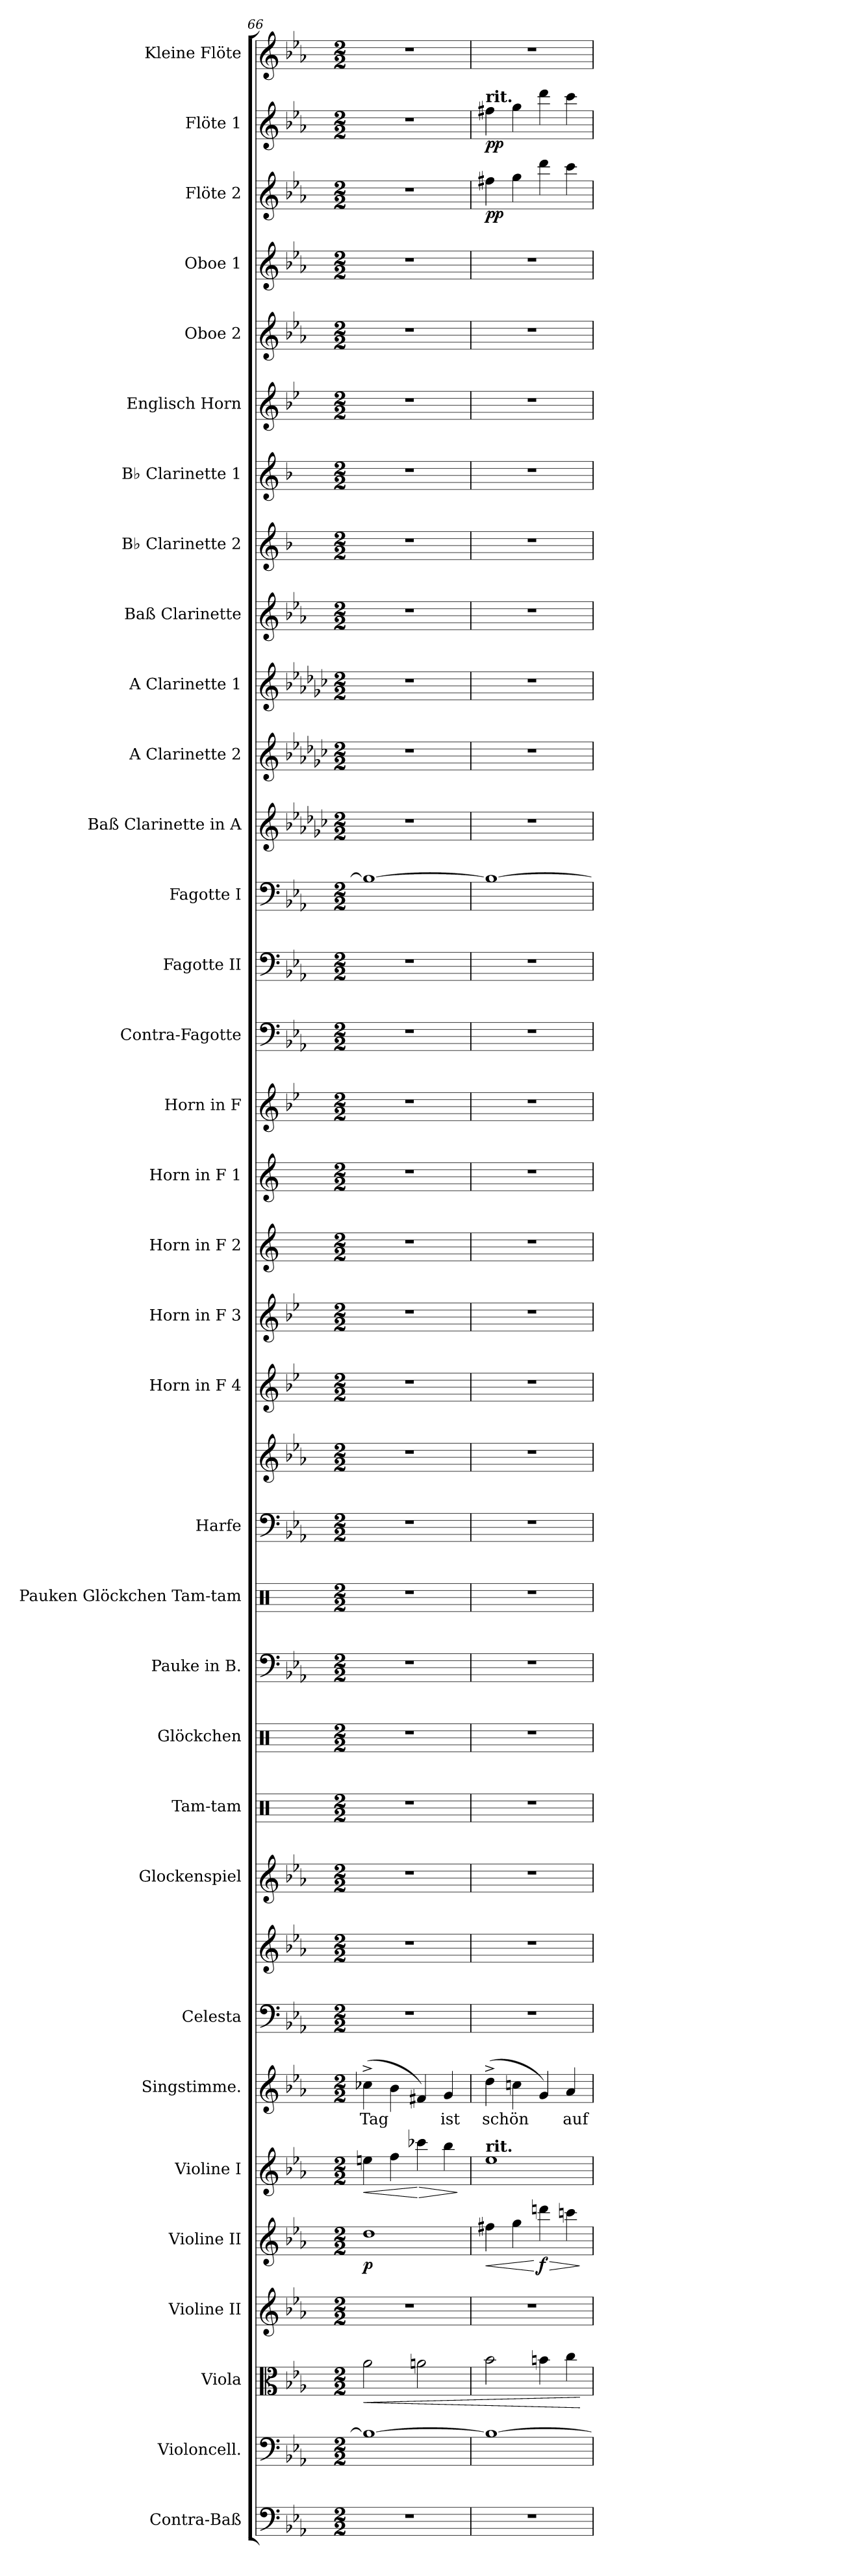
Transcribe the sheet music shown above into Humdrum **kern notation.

**kern	**kern	**kern	**dynam	**kern	**kern	**dynam	**kern	**dynam	**kern	**text	**kern	**kern	**kern	**kern	**kern	**kern	**kern	**kern	**kern	**kern	**kern	**kern	**kern	**kern	**kern	**kern	**kern	**kern	**kern	**kern	**kern	**kern	**kern	**kern	**kern	**kern	**kern	**dynam	**kern	**dynam	**kern
*part34	*part33	*part32	*part32	*part31	*part30	*part30	*part29	*part29	*part28	*part28	*part27	*part27	*part26	*part25	*part24	*part23	*part22	*part21	*part21	*part20	*part19	*part18	*part17	*part16	*part15	*part14	*part13	*part12	*part11	*part10	*part9	*part8	*part7	*part6	*part5	*part4	*part3	*part3	*part2	*part2	*part1
*staff36	*staff35	*staff34	*staff34	*staff33	*staff32	*staff32	*staff31	*staff31	*staff30	*staff30	*staff29	*staff28	*staff27	*staff26	*staff25	*staff24	*staff23	*staff22	*staff21	*staff20	*staff19	*staff18	*staff17	*staff16	*staff15	*staff14	*staff13	*staff12	*staff11	*staff10	*staff9	*staff8	*staff7	*staff6	*staff5	*staff4	*staff3	*staff3	*staff2	*staff2	*staff1
*I"Contra-Baß	*I"Violoncell.	*I"Viola	*	*I"Violine II	*I"Violine II	*	*I"Violine I	*	*I"Singstimme.	*	*I"Celesta	*	*I"Glockenspiel	*I"Tam-tam	*I"Glöckchen	*I"Pauke in B.	*I"Pauken Glöckchen Tam-tam	*I"Harfe	*	*I"Horn in F 4	*I"Horn in F 3	*I"Horn in F 2	*I"Horn in F 1	*I"Horn in F	*I"Contra-Fagotte	*I"Fagotte II	*I"Fagotte I	*I"Baß Clarinette in A	*I"A Clarinette 2	*I"A Clarinette 1	*I"Baß Clarinette	*I"B♭ Clarinette 2	*I"B♭ Clarinette 1	*I"Englisch Horn	*I"Oboe 2	*I"Oboe 1	*I"Flöte 2	*	*I"Flöte 1	*	*I"Kleine Flöte
*I'C.-B.	*I'Vc.	*I'Vla.	*	*I'Vln. II	*I'Vln. II	*	*I'Vln. I	*	*I'Sgst.	*	*I'Cel.	*	*I'Glk.	*I'Tam-tam	*I'Gl.	*I'Pauke	*I'Tam-tam	*I'Hfe.	*	*I'Hn. 4	*I'Hn. 3	*I'Hn. 2	*I'Hn. 1	*	*I'C.-Fg.	*I'Fg. II	*I'Fg. I	*	*I'A Cl. 2	*I'A Cl. 1	*I'B. Cl.	*I'B♭ Cl. 2	*I'B♭ Cl. 1	*I'E. H.	*I'Ob. 2	*I'Ob. 1	*I'Fl. 2	*	*I'Fl. 1	*	*I'Kl. Fl.
*clefF4	*clefF4	*clefC3	*	*clefG2	*clefG2	*	*clefG2	*	*clefG2	*	*clefF4	*clefG2	*clefG2	*clefX	*clefX	*clefF4	*clefX	*clefF4	*clefG2	*clefG2	*clefG2	*clefG2	*clefG2	*clefG2	*clefF4	*clefF4	*clefF4	*clefG2	*clefG2	*clefG2	*clefG2	*clefG2	*clefG2	*clefG2	*clefG2	*clefG2	*clefG2	*	*clefG2	*	*clefG2
*ITrd7c12	*	*	*	*	*	*	*	*	*	*	*ITrd-7c-12	*ITrd-7c-12	*ITrd-14c-24	*	*	*	*	*	*	*ITrd4c7	*ITrd4c7	*ITrd4c7	*ITrd4c7	*ITrd4c7	*ITrd7c12	*	*	*ITrd2c3	*ITrd2c3	*ITrd2c3	*ITrd8c14	*ITrd1c2	*ITrd1c2	*ITrd4c7	*	*	*	*	*	*	*ITrd-7c-12
*k[b-e-a-]	*k[b-e-a-]	*k[b-e-a-]	*	*k[b-e-a-]	*k[b-e-a-]	*	*k[b-e-a-]	*	*k[b-e-a-]	*	*k[b-e-a-]	*k[b-e-a-]	*k[b-e-a-]	*k[]	*k[]	*k[b-e-a-]	*k[]	*k[b-e-a-]	*k[b-e-a-]	*k[b-e-a-]	*k[b-e-a-]	*k[b-]	*k[b-]	*k[b-e-a-]	*k[b-e-a-]	*k[b-e-a-]	*k[b-e-a-]	*k[b-e-a-]	*k[b-e-a-]	*k[b-e-a-]	*k[b-e-a-]	*k[b-e-a-]	*k[b-e-a-]	*k[b-e-a-]	*k[b-e-a-]	*k[b-e-a-]	*k[b-e-a-]	*	*k[b-e-a-]	*	*k[b-e-a-]
*M2/2	*M2/2	*M2/2	*	*M2/2	*M2/2	*	*M2/2	*	*M2/2	*	*M2/2	*M2/2	*M2/2	*M2/2	*M2/2	*M2/2	*M2/2	*M2/2	*M2/2	*M2/2	*M2/2	*M2/2	*M2/2	*M2/2	*M2/2	*M2/2	*M2/2	*M2/2	*M2/2	*M2/2	*M2/2	*M2/2	*M2/2	*M2/2	*M2/2	*M2/2	*M2/2	*	*M2/2	*	*M2/2
=66	=66	=66	=66	=66	=66	=66	=66	=66	=66	=66	=66	=66	=66	=66	=66	=66	=66	=66	=66	=66	=66	=66	=66	=66	=66	=66	=66	=66	=66	=66	=66	=66	=66	=66	=66	=66	=66	=66	=66	=66	=66
!	!	!	!LO:HP:b	!	!	!LO:DY:b	!	!LO:HP:b	!	!LO:LY:b	!	!	!	!	!	!	!	!	!	!	!	!	!	!	!	!	!	!	!	!	!	!	!	!	!	!	!	!	!	!	!
1r	1B-_	2a-\	<	1r	1dd	p	4een\	<	(4cc-X^\	Tag	1r	1r	1r	1r	1r	1r	1r	1r	1r	1r	1r	1r	1r	1r	1r	1r	1B-_	1r	1r	1r	1r	1r	1r	1r	1r	1r	1r	.	1r	.	1r
.	.	.	.	.	.	.	4ff\	.	4b-\	.	.	.	.	.	.	.	.	.	.	.	.	.	.	.	.	.	.	.	.	.	.	.	.	.	.	.	.	.	.	.	.
!	!	!	!	!	!	!	!	!LO:HP:n=1:b	!	!	!	!	!	!	!	!	!	!	!	!	!	!	!	!	!	!	!	!	!	!	!	!	!	!	!	!	!	!	!	!	!
.	.	2an\	.	.	.	.	4ccc-X\	[ >	4f#X/)	.	.	.	.	.	.	.	.	.	.	.	.	.	.	.	.	.	.	.	.	.	.	.	.	.	.	.	.	.	.	.	.
!	!	!	!	!	!	!	!	!	!	!LO:LY:b	!	!	!	!	!	!	!	!	!	!	!	!	!	!	!	!	!	!	!	!	!	!	!	!	!	!	!	!	!	!	!
.	.	.	.	.	.	.	4bb-\	.	4g/	ist	.	.	.	.	.	.	.	.	.	.	.	.	.	.	.	.	.	.	.	.	.	.	.	.	.	.	.	.	.	.	.
.	.	.	.	.	.	.	.	]	.	.	.	.	.	.	.	.	.	.	.	.	.	.	.	.	.	.	.	.	.	.	.	.	.	.	.	.	.	.	.	.	.
=67	=67	=67	=67	=67	=67	=67	=67	=67	=67	=67	=67	=67	=67	=67	=67	=67	=67	=67	=67	=67	=67	=67	=67	=67	=67	=67	=67	=67	=67	=67	=67	=67	=67	=67	=67	=67	=67	=67	=67	=67	=67
!	!	!	!	!	!	!	!	!	!	!	!	!	!	!	!	!	!	!	!	!	!	!	!	!	!	!	!	!	!	!	!	!	!	!	!	!	!	!	!LO:TX:a:B:t=rit.	!	!
!	!	!	!	!	!	!	!LO:TX:a:B:t=rit.	!	!	!	!	!	!	!	!	!	!	!	!	!	!	!	!	!	!	!	!	!	!	!	!	!	!	!	!	!	!	!	!	!	!
!	!	!	!	!	!	!LO:HP:b	!	!	!	!LO:LY:b	!	!	!	!	!	!	!	!	!	!	!	!	!	!	!	!	!	!	!	!	!	!	!	!	!	!	!	!LO:DY:b	!	!LO:DY:b	!
1r	1B-_	2b-\	.	1r	4ff#X\	<	1ee-	.	(4dd^\	schön	1r	1r	1r	1r	1r	1r	1r	1r	1r	1r	1r	1r	1r	1r	1r	1r	1B-_	1r	1r	1r	1r	1r	1r	1r	1r	1r	4ff#X\	pp	4ff#X\	pp	1r
.	.	.	.	.	4gg\	.	.	.	4ccn\	.	.	.	.	.	.	.	.	.	.	.	.	.	.	.	.	.	.	.	.	.	.	.	.	.	.	.	4gg\	.	4gg\	.	.
!	!	!	!	!	!	!LO:HP:n=1:b	!	!	!	!	!	!	!	!	!	!	!	!	!	!	!	!	!	!	!	!	!	!	!	!	!	!	!	!	!	!	!	!	!	!	!
!	!	!	!	!	!	!LO:DY:n=1:b	!	!	!	!	!	!	!	!	!	!	!	!	!	!	!	!	!	!	!	!	!	!	!	!	!	!	!	!	!	!	!	!	!	!	!
.	.	4bn\	.	.	4dddn\	[ > f	.	.	4g/)	.	.	.	.	.	.	.	.	.	.	.	.	.	.	.	.	.	.	.	.	.	.	.	.	.	.	.	4ddd\	.	4ddd\	.	.
!	!	!	!	!	!	!	!	!	!	!LO:LY:b	!	!	!	!	!	!	!	!	!	!	!	!	!	!	!	!	!	!	!	!	!	!	!	!	!	!	!	!	!	!	!
.	.	4cc\	.	.	4cccn\	.	.	.	4a-/	auf	.	.	.	.	.	.	.	.	.	.	.	.	.	.	.	.	.	.	.	.	.	.	.	.	.	.	4ccc\	.	4ccc\	.	.
.	.	.	[	.	.	]	.	.	.	.	.	.	.	.	.	.	.	.	.	.	.	.	.	.	.	.	.	.	.	.	.	.	.	.	.	.	.	.	.	.	.
=	=	=	=	=	=	=	=	=	=	=	=	=	=	=	=	=	=	=	=	=	=	=	=	=	=	=	=	=	=	=	=	=	=	=	=	=	=	=	=	=	=
*-	*-	*-	*-	*-	*-	*-	*-	*-	*-	*-	*-	*-	*-	*-	*-	*-	*-	*-	*-	*-	*-	*-	*-	*-	*-	*-	*-	*-	*-	*-	*-	*-	*-	*-	*-	*-	*-	*-	*-	*-	*-
